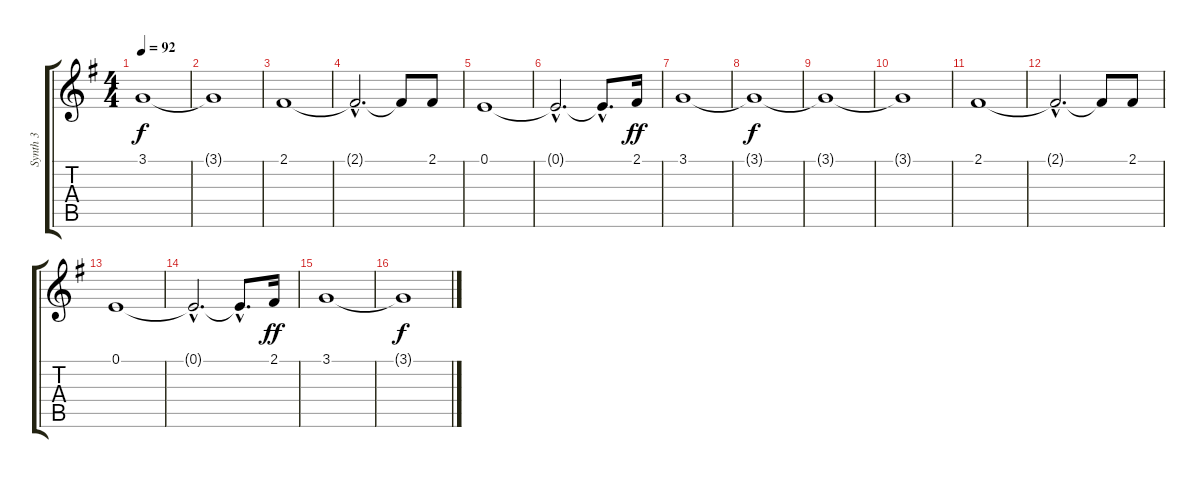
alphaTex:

\track ("Synth 3" "Synth 3") {instrument pad7halo}
\staff {score tabs}
\tuning (E4 B3 G3 D3 A2 E2) {hide}
\ts (4 4)
\tempo 92
\clef g2
\ks g
3.1.1{dy f instrument pad7halo} |
3.1{t}.1 |
2.1.1 |
2.1{hac t}.2{d} 2.1{t}.8 2.1.8 |
0.1.1 |
0.1{hac t}.2{d} 0.1{hac t}.8{d} 2.1.16{dy ff} |
3.1.1 |
3.1{t}.1{dy f} |
3.1{t}.1 |
3.1{t}.1 |
2.1.1 |
2.1{hac t}.2{d} 2.1{t}.8 2.1.8 |
0.1.1 |
0.1{hac t}.2{d} 0.1{hac t}.8{d} 2.1.16{dy ff} |
3.1.1 |
3.1{t}.1{dy f}
